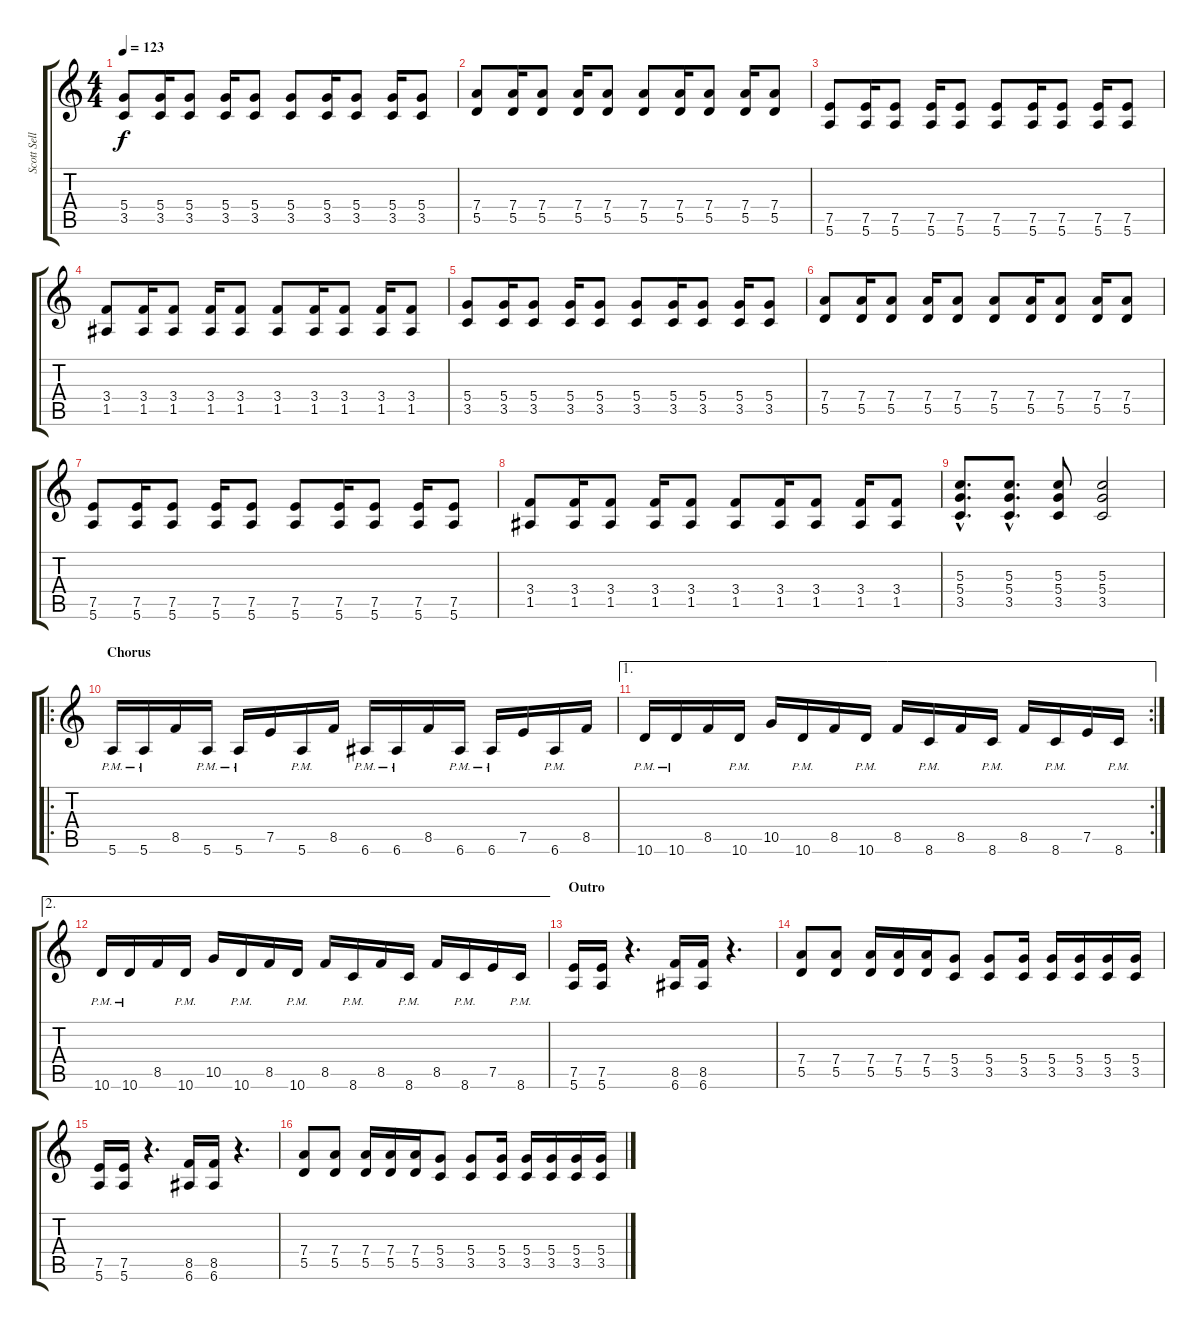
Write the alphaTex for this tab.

\track ("Scott Sellers Rhythm" "Scott Sell") {instrument distortionguitar}
\staff {score tabs}
\tuning (E4 B3 G3 D3 A2 E2) {hide}
\ts (4 4)
\tempo 123
\clef g2
\ks c
(5.4 3.5).8{dy f} (5.4 3.5).16 (5.4 3.5).8 (5.4 3.5).16 (5.4 3.5).8 (5.4 3.5).8 (5.4 3.5).16 (5.4 3.5).8 (5.4 3.5).16 (5.4 3.5).8 |
(7.4 5.5).8 (7.4 5.5).16 (7.4 5.5).8 (7.4 5.5).16 (7.4 5.5).8 (7.4 5.5).8 (7.4 5.5).16 (7.4 5.5).8 (7.4 5.5).16 (7.4 5.5).8 |
(7.5 5.6).8 (7.5 5.6).16 (7.5 5.6).8 (7.5 5.6).16 (7.5 5.6).8 (7.5 5.6).8 (7.5 5.6).16 (7.5 5.6).8 (7.5 5.6).16 (7.5 5.6).8 |
(3.4 1.5).8 (3.4 1.5).16 (3.4 1.5).8 (3.4 1.5).16 (3.4 1.5).8 (3.4 1.5).8 (3.4 1.5).16 (3.4 1.5).8 (3.4 1.5).16 (3.4 1.5).8 |
(5.4 3.5).8 (5.4 3.5).16 (5.4 3.5).8 (5.4 3.5).16 (5.4 3.5).8 (5.4 3.5).8 (5.4 3.5).16 (5.4 3.5).8 (5.4 3.5).16 (5.4 3.5).8 |
(7.4 5.5).8 (7.4 5.5).16 (7.4 5.5).8 (7.4 5.5).16 (7.4 5.5).8 (7.4 5.5).8 (7.4 5.5).16 (7.4 5.5).8 (7.4 5.5).16 (7.4 5.5).8 |
(7.5 5.6).8 (7.5 5.6).16 (7.5 5.6).8 (7.5 5.6).16 (7.5 5.6).8 (7.5 5.6).8 (7.5 5.6).16 (7.5 5.6).8 (7.5 5.6).16 (7.5 5.6).8 |
(3.4 1.5).8 (3.4 1.5).16 (3.4 1.5).8 (3.4 1.5).16 (3.4 1.5).8 (3.4 1.5).8 (3.4 1.5).16 (3.4 1.5).8 (3.4 1.5).16 (3.4 1.5).8 |
(5.3{hac} 5.4{hac} 3.5{hac}).8{d} (5.3{hac} 5.4{hac} 3.5{hac}).8{d} (5.3 5.4 3.5).8 (5.3 5.4 3.5).2 |
\ro
\section ("" "Chorus")
5.6{pm}.16 5.6{pm}.16 8.5.16 5.6{pm}.16 5.6{pm}.16 7.5.16 5.6{pm}.16 8.5.16 6.6{pm}.16 6.6{pm}.16 8.5.16 6.6{pm}.16 6.6{pm}.16 7.5.16 6.6{pm}.16 8.5.16 |
\ae 1
\rc 2
10.6{pm}.16 10.6{pm}.16 8.5.16 10.6{pm}.16 10.5.16 10.6{pm}.16 8.5.16 10.6{pm}.16 8.5.16 8.6{pm}.16 8.5.16 8.6{pm}.16 8.5.16 8.6{pm}.16 7.5.16 8.6{pm}.16 |
\ae 2
10.6{pm}.16 10.6{pm}.16 8.5.16 10.6{pm}.16 10.5.16 10.6{pm}.16 8.5.16 10.6{pm}.16 8.5.16 8.6{pm}.16 8.5.16 8.6{pm}.16 8.5.16 8.6{pm}.16 7.5.16 8.6{pm}.16 |
\section ("" "Outro")
(7.5 5.6).16 (7.5 5.6).16 r.4{d} (8.5 6.6).16 (8.5 6.6).16 r.4{d} |
(7.4 5.5).8 (7.4 5.5).8 (7.4 5.5).16 (7.4 5.5).16 (7.4 5.5).16 (5.4 3.5).8 (5.4 3.5).8 (5.4 3.5).16 (5.4 3.5).16 (5.4 3.5).16 (5.4 3.5).16 (5.4 3.5).16 |
(7.5 5.6).16 (7.5 5.6).16 r.4{d} (8.5 6.6).16 (8.5 6.6).16 r.4{d} |
(7.4 5.5).8 (7.4 5.5).8 (7.4 5.5).16 (7.4 5.5).16 (7.4 5.5).16 (5.4 3.5).8 (5.4 3.5).8 (5.4 3.5).16 (5.4 3.5).16 (5.4 3.5).16 (5.4 3.5).16 (5.4 3.5).16
